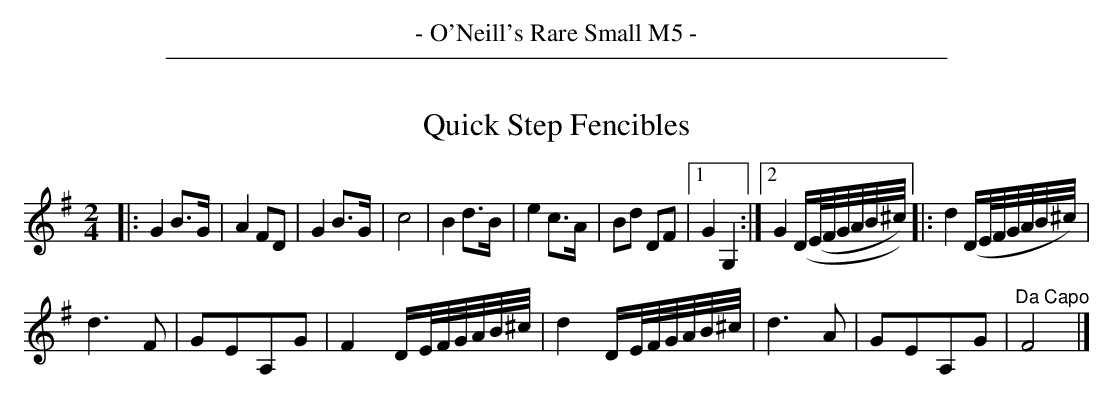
X:1
T: Quick Step Fencibles
M: 2/4
L: 1/16
K: G
|:\
G4 B3G | A4 F2D2 | G4 B3G | c8 | B4 d3B | e4 c3A | B2d2 D2F2 |\
[1 G4 G,4 :|[2 G4 (D(E/F/G/A/B/^c/)) |: d4 (DE/F/G/A/B/^c/) |
d6 F2 | G2E2A,2G2 | F4 DE/F/G/A/B/^c/ | d4 DE/F/G/A/B/^c/ | d6 A2 | G2E2A,2G2 | "^Da Capo"F8 |]
